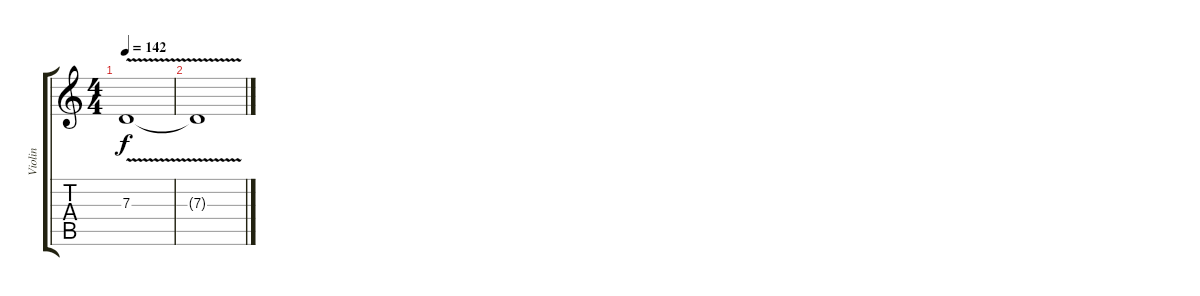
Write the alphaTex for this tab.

\track ("Violin" "Violin") {instrument violin}
\staff {score tabs}
\tuning (E4 B3 G3 D3 A2 E2) {hide}
\ts (4 4)
\tempo 142
\clef g2
\ks c
7.3{v}.1{dy f} |
7.3{t}.1
